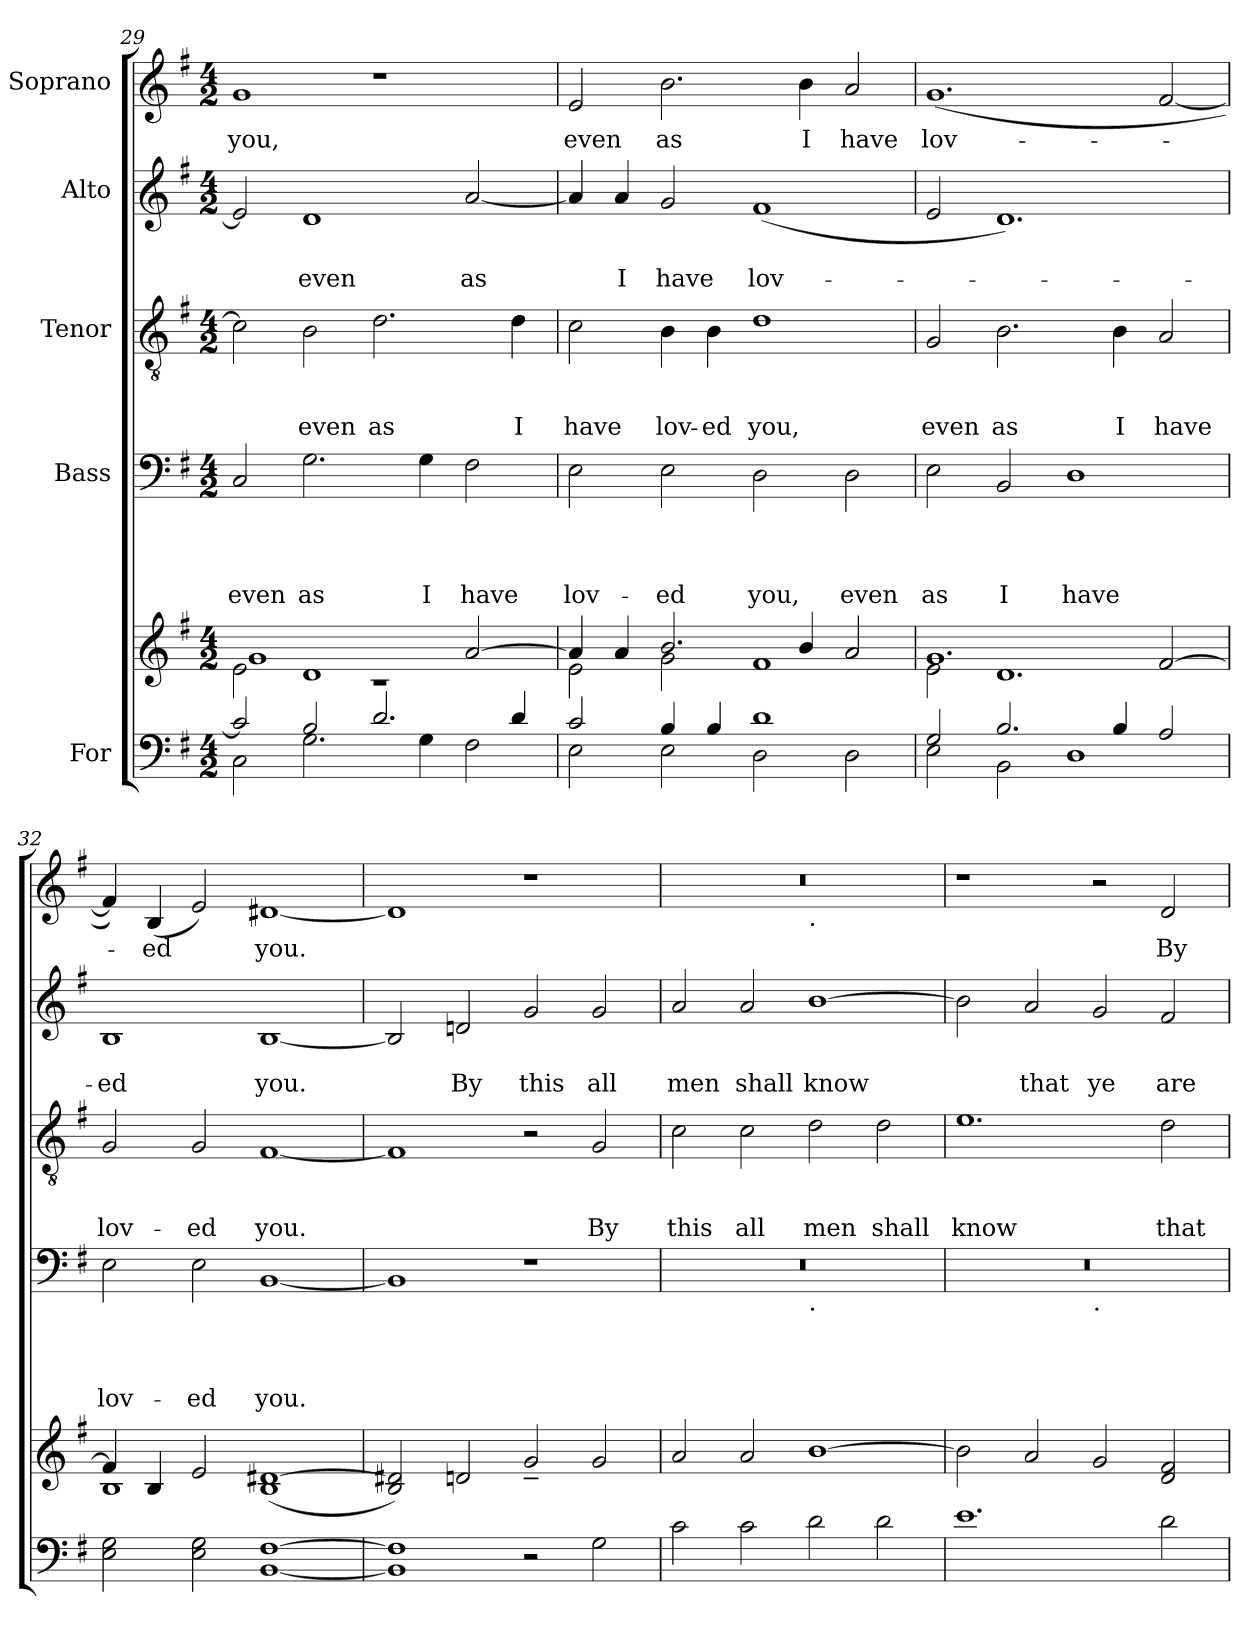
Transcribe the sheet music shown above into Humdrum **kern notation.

**kern	**kern	**kern	**text	**text	**text	**text	**kern	**text	**text	**text	**kern	**text	**text	**kern	**text
*part5	*part5	*part4	*part4	*part4	*part4	*part4	*part3	*part3	*part3	*part3	*part2	*part2	*part2	*part1	*part1
*staff6	*staff5	*staff4	*staff4	*staff4	*staff4	*staff4	*staff3	*staff3	*staff3	*staff3	*staff2	*staff2	*staff2	*staff1	*staff1
*I"For	*	*I"Bass	*	*	*	*	*I"Tenor	*	*	*	*I"Alto	*	*	*I"Soprano	*
*clefF4	*clefG2	*clefF4	*	*	*	*	*clefGv2	*	*	*	*clefG2	*	*	*clefG2	*
*k[f#]	*k[f#]	*k[f#]	*	*	*	*	*k[f#]	*	*	*	*k[f#]	*	*	*k[f#]	*
*G:	*G:	*G:	*	*	*	*	*G:	*	*	*	*G:	*	*	*G:	*
*M4/2	*M4/2	*M4/2	*	*	*	*	*M4/2	*	*	*	*M4/2	*	*	*M4/2	*
=29	=29	=29	=29	=29	=29	=29	=29	=29	=29	=29	=29	=29	=29	=29	=29
*^	*^	*	*	*	*	*	*	*	*	*	*	*	*	*	*
!	!	!	!	!	!	!	!	!LO:LY:b	!	!	!	!	!	!	!	!	!LO:LY:b
2c/]	2C\	2e\	1g	2C/	.	.	.	even	2c\]	.	.	.	2e/]	.	.	1g	you,
!	!	!	!	!	!	!	!	!LO:LY:b	!	!	!	!LO:LY:b	!	!	!LO:LY:b	!	!
2B/	2.G\	1d	.	2.G\	.	.	.	as	2B\	.	.	even	1d	.	even	.	.
!	!	!	!	!	!	!	!	!	!	!	!	!LO:LY:b	!	!	!	!	!
2.d/	.	.	1rc	.	.	.	.	.	2.d\	.	.	as	.	.	.	1r	.
!	!	!	!	!	!	!	!	!LO:LY:b	!	!	!	!	!	!	!	!	!
.	4G\	.	.	4G\	.	.	.	I	.	.	.	.	.	.	.	.	.
!	!	!	!	!	!	!	!	!LO:LY:b	!	!	!	!	!	!	!LO:LY:b	!	!
.	2F#\	[<2a/	.	2F#\	.	.	.	have	.	.	.	.	[<2a/	.	as	.	.
!	!	!	!	!	!	!	!	!	!	!	!	!LO:LY:b	!	!	!	!	!
4d/	.	.	.	.	.	.	.	.	4d\	.	.	I	.	.	.	.	.
=30	=30	=30	=30	=30	=30	=30	=30	=30	=30	=30	=30	=30	=30	=30	=30	=30	=30
!	!	!	!	!	!	!	!	!LO:LY:b	!	!	!	!LO:LY:b	!	!	!	!	!LO:LY:b
2c/	2E\	4a/]	2e\	2E\	.	.	.	lov-	2c\	.	.	have	4a/]	.	.	2e/	even
!	!	!	!	!	!	!	!	!	!	!	!	!	!	!	!LO:LY:b	!	!
.	.	4a/	.	.	.	.	.	.	.	.	.	.	4a/	.	I	.	.
!	!	!	!	!	!	!	!	!LO:LY:b	!	!	!	!LO:LY:b	!	!	!LO:LY:b	!	!LO:LY:b
4B/	2E\	2.b/	2g\	2E\	.	.	.	-ed	4B\	.	.	lov-	2g/	.	have	2.b\	as
!	!	!	!	!	!	!	!	!	!	!	!	!LO:LY:b:rj	!	!	!	!	!
4B/	.	.	.	.	.	.	.	.	4B\	.	.	-ed	.	.	.	.	.
!	!	!	!	!	!	!	!	!LO:LY:b	!	!	!	!LO:LY:b	!	!	!LO:LY:b	!	!
1d	2D\	.	1f#	2D\	.	.	.	you,	1d	.	.	you,	(<1f#	.	lov-	.	.
!	!	!	!	!	!	!	!	!	!	!	!	!	!	!	!	!	!LO:LY:b
.	.	4b/	.	.	.	.	.	.	.	.	.	.	.	.	.	4b\	I
!	!	!	!	!	!	!	!	!LO:LY:b	!	!	!	!	!	!	!	!	!LO:LY:b
.	2D\	2a/	.	2D\	.	.	.	even	.	.	.	.	.	.	.	2a/	have
=31	=31	=31	=31	=31	=31	=31	=31	=31	=31	=31	=31	=31	=31	=31	=31	=31	=31
!	!	!	!	!	!	!	!	!LO:LY:b	!	!	!	!LO:LY:b	!	!	!	!	!LO:LY:b
2G/	2E\	1.g	2e\	2E\	.	.	.	as	2G/	.	.	even	2e/	.	.	(<1.g	lov-
!	!	!	!	!	!	!	!	!LO:LY:b	!	!	!	!LO:LY:b	!	!	!	!	!
2.B/	2BB\	.	1.d	2BB/	.	.	.	I	2.B\	.	.	as	1.d)	.	.	.	.
!	!	!	!	!	!	!	!	!LO:LY:b	!	!	!	!	!	!	!	!	!
.	1D	.	.	1D	.	.	.	have	.	.	.	.	.	.	.	.	.
!	!	!	!	!	!	!	!	!	!	!	!	!LO:LY:b	!	!	!	!	!
4B/	.	.	.	.	.	.	.	.	4B\	.	.	I	.	.	.	.	.
!	!	!	!	!	!	!	!	!	!	!	!	!LO:LY:b	!	!	!	!	!
2A/	.	[<2f#/	.	.	.	.	.	.	2A/	.	.	have	.	.	.	[<2f#/	.
*v	*v	*	*	*	*	*	*	*	*	*	*	*	*	*	*	*	*
!!LO:LB:g=z
=32	=32	=32	=32	=32	=32	=32	=32	=32	=32	=32	=32	=32	=32	=32	=32	=32
!	!	!	!	!	!	!	!LO:LY:b	!	!	!	!LO:LY:b	!	!	!LO:LY:b	!	!
2E\ 2G\	4f#/]	1B	2E\	.	.	.	lov-	2G/	.	.	lov-	1B	.	-ed	4f#/])	.
!	!	!	!	!	!	!	!	!	!	!	!	!	!	!	!	!LO:LY:b
.	4B/	.	.	.	.	.	.	.	.	.	.	.	.	.	(<4B/	-ed
!	!	!	!	!	!	!	!LO:LY:b	!	!	!	!LO:LY:b	!	!	!	!	!
2E\ 2G\	2e/	.	2E\	.	.	.	-ed	2G/	.	.	-ed	.	.	.	2e/)	.
!	!	!	!	!	!	!	!LO:LY:b	!	!	!	!LO:LY:b	!	!	!LO:LY:b	!	!LO:LY:b
[<1BB [>1F#	[>1d#X	(<1B	[<1BB	.	.	.	you.	[<1F#	.	.	you.	[<1B	.	you.	[<1d#X	you.
*	*v	*v	*	*	*	*	*	*	*	*	*	*	*	*	*	*
=33	=33	=33	=33	=33	=33	=33	=33	=33	=33	=33	=33	=33	=33	=33	=33
1BB] 1F#]	2B/ 2d#X/])	1BB]	.	.	.	.	1F#]	.	.	.	2B/]	.	.	1d#]	.
!	!	!	!	!	!	!	!	!	!	!	!	!	!LO:LY:b	!	!
.	2dn/	.	.	.	.	.	.	.	.	.	2dn/	.	By	.	.
!	!	!	!	!	!	!	!	!	!	!	!	!	!LO:LY:b	!	!
2r	2g~</	1r	.	.	.	.	2r	.	.	.	2g/	.	this	1r	.
!	!	!	!	!	!	!	!	!	!	!LO:LY:b	!	!	!LO:LY:b	!	!
2G\	2g/	.	.	.	.	.	2G/	.	.	By	2g/	.	all	.	.
=34	=34	=34	=34	=34	=34	=34	=34	=34	=34	=34	=34	=34	=34	=34	=34
!	!	!	!	!	!	!	!	!	!	!LO:LY:b	!	!	!LO:LY:b	!	!
*	*	*^	*	*	*	*	*	*	*	*	*	*	*	*^	*
2c\	2a/	0r	1ryy	.	.	.	.	2c\	.	.	this	2a/	.	men	0r	1ryy	.
!	!	!	!	!	!	!	!	!	!	!	!LO:LY:b	!	!	!LO:LY:b	!	!	!
2c\	2a/	.	.	.	.	.	.	2c\	.	.	all	2a/	.	shall	.	.	.
!	!	!	!	!	!	!	!	!	!	!	!	!	!	!	!	!LO:TX:b:t=.	!
!	!	!	!LO:TX:b:t=.	!	!	!	!	!	!	!	!	!	!	!	!	!	!
!	!	!	!	!	!	!	!	!	!	!	!LO:LY:b	!	!	!LO:LY:b	!	!	!
2d\	[>1b	.	1ryy	.	.	.	.	2d\	.	.	men	[>1b	.	know	.	1ryy	.
!	!	!	!	!	!	!	!	!	!	!	!LO:LY:b	!	!	!	!	!	!
2d\	.	.	.	.	.	.	.	2d\	.	.	shall	.	.	.	.	.	.
=35	=35	=35	=35	=35	=35	=35	=35	=35	=35	=35	=35	=35	=35	=35	=35	=35	=35
!	!	!	!	!	!	!	!	!	!	!	!LO:LY:b	!	!	!	!	!	!
*	*	*	*	*	*	*	*	*	*	*	*	*	*	*	*v	*v	*
1.e	2b\]	0r	1ryy	.	.	.	.	1.e	.	.	know	2b\]	.	.	1r	.
!	!	!	!	!	!	!	!	!	!	!	!	!	!	!LO:LY:b	!	!
.	2a/	.	.	.	.	.	.	.	.	.	.	2a/	.	that	.	.
!	!	!	!LO:TX:b:t=.	!	!	!	!	!	!	!	!	!	!	!	!	!
!	!	!	!	!	!	!	!	!	!	!	!	!	!	!LO:LY:b	!	!
.	2g/	.	1ryy	.	.	.	.	.	.	.	.	2g/	.	ye	2r	.
!	!	!	!	!	!	!	!	!	!	!	!LO:LY:b	!	!	!LO:LY:b	!	!LO:LY:b
2d\	2d/ 2f#/	.	.	.	.	.	.	2d\	.	.	that	2f#/	.	are	2d/	By
*	*	*v	*v	*	*	*	*	*	*	*	*	*	*	*	*	*
=	=	=	=	=	=	=	=	=	=	=	=	=	=	=	=
*-	*-	*-	*-	*-	*-	*-	*-	*-	*-	*-	*-	*-	*-	*-	*-
